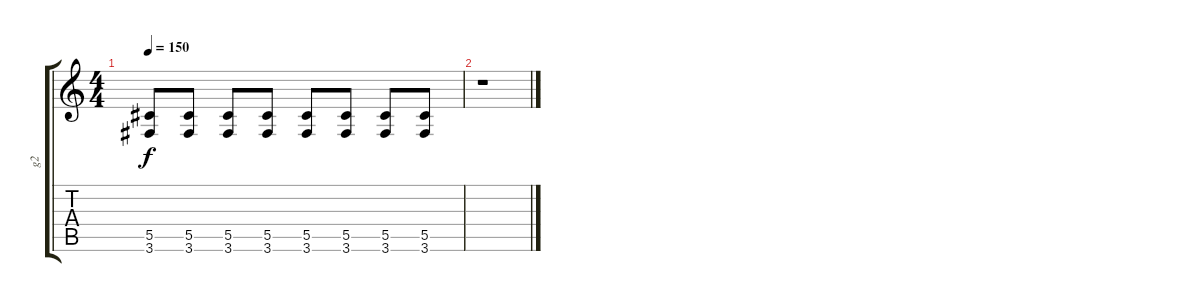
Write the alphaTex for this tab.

\track ("g2" "g2") {instrument distortionguitar}
\staff {score tabs}
\tuning (Eb4 Bb3 Gb3 Db3 Ab2 Eb2) {hide}
\ts (4 4)
\tempo 150
\clef g2
\ks c
(5.5 3.6).8{dy f} (5.5 3.6).8 (5.5 3.6).8 (5.5 3.6).8 (5.5 3.6).8 (5.5 3.6).8 (5.5 3.6).8 (5.5 3.6).8 |
r.1
